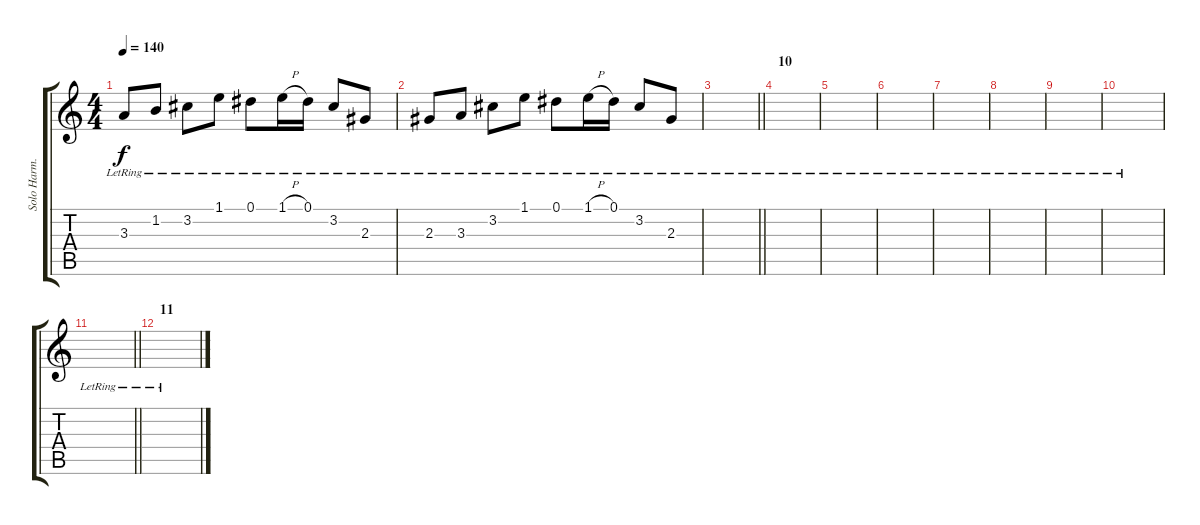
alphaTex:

\track ("Solo Harm." "Solo Harm.") {instrument distortionguitar}
\staff {score tabs}
\tuning (Eb4 Bb3 Gb3 Db3 Ab2 Eb2) {hide}
\ts (4 4)
\tempo 140
\clef g2
\ks c
3.3{lr}.8{dy f} 1.2{lr}.8 3.2{lr}.8 1.1{lr}.8 0.1{lr}.8 1.1{h lr}.16 0.1{lr}.16 3.2{lr}.8 2.3{lr}.8 |
2.3{lr}.8 3.3{lr}.8 3.2{lr}.8 1.1{lr}.8 0.1{lr}.8 1.1{h lr}.16 0.1{lr}.16 3.2{lr}.8 2.3{lr}.8 |
\barLineRight lightlight
|
\section ("" "10")
|
|
|
|
|
|
|
\barLineRight lightlight
|
\section ("" "11")
